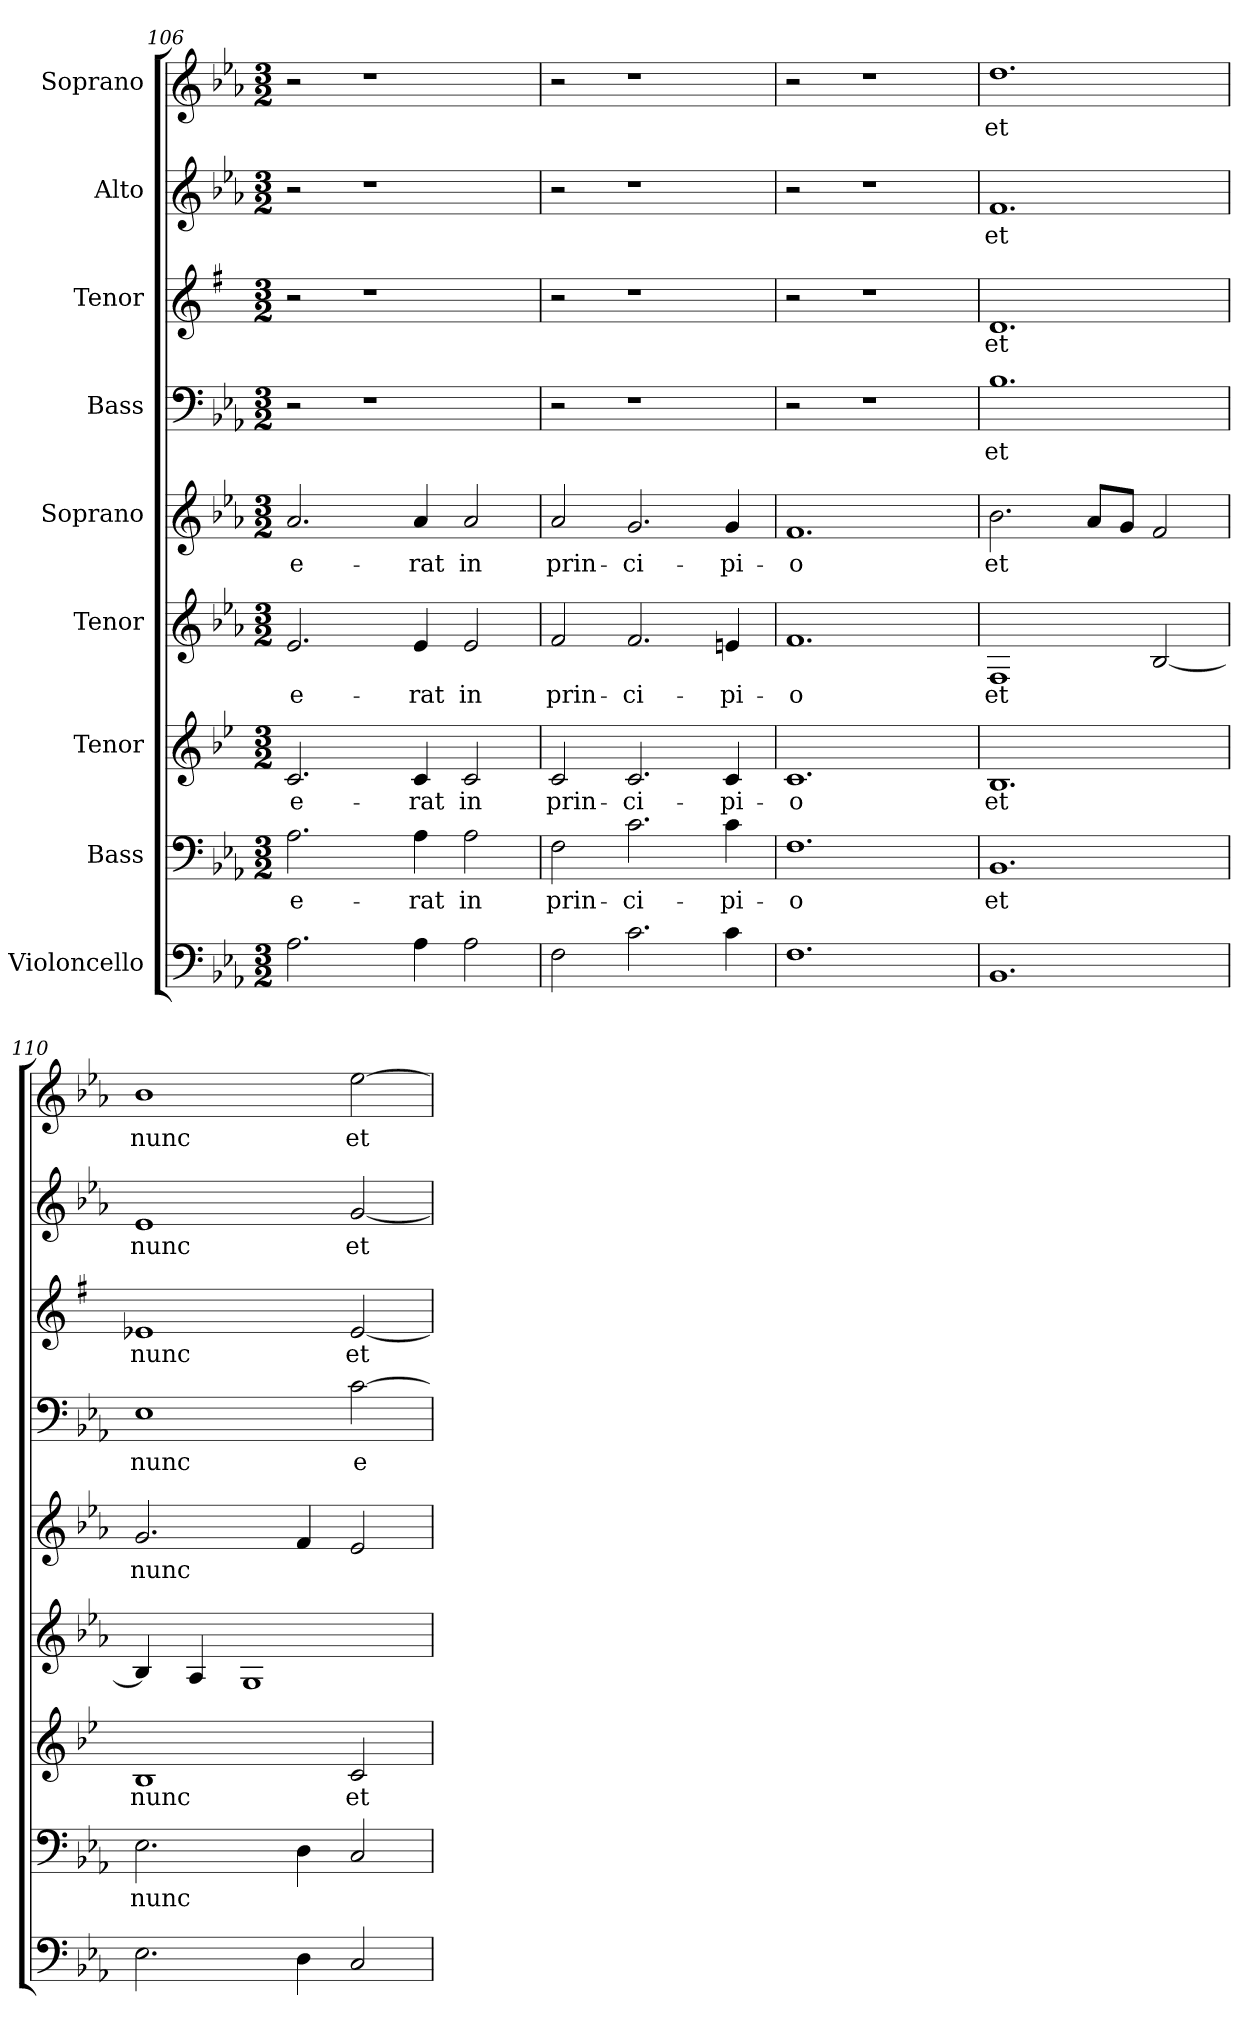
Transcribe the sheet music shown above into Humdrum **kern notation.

**kern	**kern	**text	**kern	**text	**kern	**text	**kern	**text	**kern	**text	**kern	**text	**kern	**text	**kern	**text
*part9	*part8	*part8	*part7	*part7	*part6	*part6	*part5	*part5	*part4	*part4	*part3	*part3	*part2	*part2	*part1	*part1
*staff9	*staff8	*staff8	*staff7	*staff7	*staff6	*staff6	*staff5	*staff5	*staff4	*staff4	*staff3	*staff3	*staff2	*staff2	*staff1	*staff1
*I"Violoncello	*I"Bass	*	*I"Tenor	*	*I"Tenor	*	*I"Soprano	*	*I"Bass	*	*I"Tenor	*	*I"Alto	*	*I"Soprano	*
*clefF4	*clefF4	*	*clefG2	*	*clefG2	*	*clefG2	*	*clefF4	*	*clefG2	*	*clefG2	*	*clefG2	*
*k[b-e-a-]	*k[b-e-a-]	*	*k[b-e-]	*	*k[b-e-a-]	*	*k[b-e-a-]	*	*k[b-e-a-]	*	*k[f#]	*	*k[b-e-a-]	*	*k[b-e-a-]	*
*M3/2	*M3/2	*	*M3/2	*	*M3/2	*	*M3/2	*	*M3/2	*	*M3/2	*	*M3/2	*	*M3/2	*
=106	=106	=106	=106	=106	=106	=106	=106	=106	=106	=106	=106	=106	=106	=106	=106	=106
2.A-\	2.A-\	e-	2.c/	e-	2.e-/	e-	2.a-/	e-	2r	.	2r	.	2r	.	2r	.
.	.	.	.	.	.	.	.	.	1r	.	1r	.	1r	.	1r	.
4A-\	4A-\	-rat	4c/	-rat	4e-/	-rat	4a-/	-rat	.	.	.	.	.	.	.	.
2A-\	2A-\	in	2c/	in	2e-/	in	2a-/	in	.	.	.	.	.	.	.	.
=107	=107	=107	=107	=107	=107	=107	=107	=107	=107	=107	=107	=107	=107	=107	=107	=107
2F\	2F\	prin-	2c/	prin-	2f/	prin-	2a-/	prin-	2r	.	2r	.	2r	.	2r	.
2.c\	2.c\	-ci-	2.c/	-ci-	2.f/	-ci-	2.g/	-ci-	1r	.	1r	.	1r	.	1r	.
4c\	4c\	-pi-	4c/	-pi-	4en/	-pi-	4g/	-pi-	.	.	.	.	.	.	.	.
=108	=108	=108	=108	=108	=108	=108	=108	=108	=108	=108	=108	=108	=108	=108	=108	=108
1.F	1.F	-o	1.c	-o	1.f	-o	1.f	-o	2r	.	2r	.	2r	.	2r	.
.	.	.	.	.	.	.	.	.	1r	.	1r	.	1r	.	1r	.
=109	=109	=109	=109	=109	=109	=109	=109	=109	=109	=109	=109	=109	=109	=109	=109	=109
1.BB-	1.BB-	et	1.B-	et	1F	et	2.b-\	et	1.B-	et	1.d	et	1.f	et	1.dd	et
.	.	.	.	.	.	.	8a-/L	.	.	.	.	.	.	.	.	.
.	.	.	.	.	.	.	8g/J	.	.	.	.	.	.	.	.	.
.	.	.	.	.	[2B-/	.	2f/	.	.	.	.	.	.	.	.	.
=110	=110	=110	=110	=110	=110	=110	=110	=110	=110	=110	=110	=110	=110	=110	=110	=110
2.E-\	2.E-\	nunc	1B-	nunc	4B-/]	.	2.g/	nunc	1E-	nunc	1e-X	nunc	1e-	nunc	1b-	nunc
.	.	.	.	.	4A-/	.	.	.	.	.	.	.	.	.	.	.
.	.	.	.	.	1G	.	.	.	.	.	.	.	.	.	.	.
4D\	4D\	.	.	.	.	.	4f/	.	.	.	.	.	.	.	.	.
2C/	2C/	.	2c/	et	.	.	2e-/	.	[2c\	e-	[2e-/	et-	[2g/	et	[2ee-\	et
=	=	=	=	=	=	=	=	=	=	=	=	=	=	=	=	=
*-	*-	*-	*-	*-	*-	*-	*-	*-	*-	*-	*-	*-	*-	*-	*-	*-
